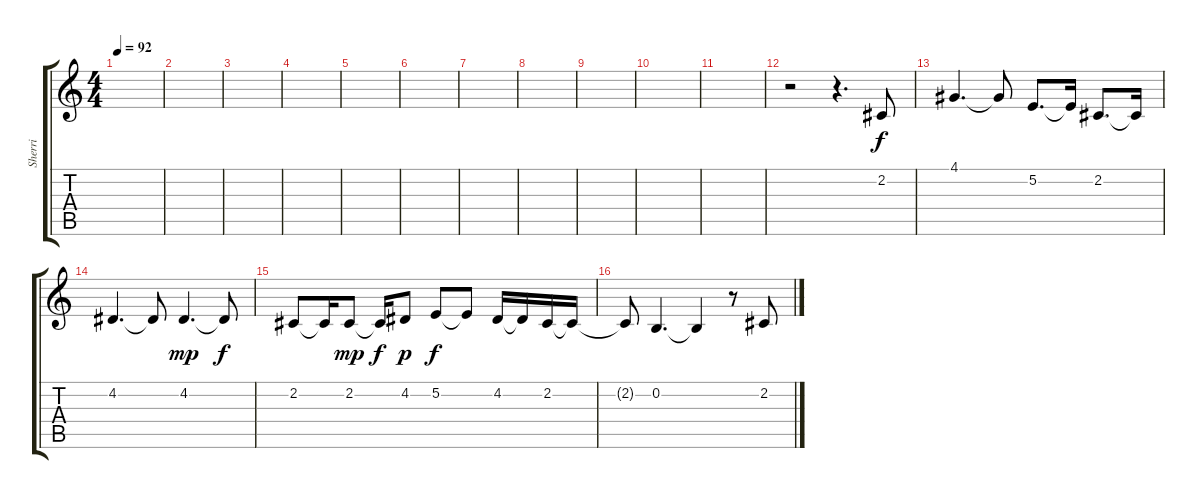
\track ("Sherri" "Sherri") {instrument acousticgrandpiano}
\staff {score tabs}
\tuning (E4 B3 G3 D3 A2 E2) {hide}
\ts (4 4)
\tempo 92
\clef g2
\ks c
|
|
|
|
|
|
|
|
|
|
|
r.2 r.4{d} 2.2.8 |
4.1.4{d} 4.1{t}.8 5.2.8{d} 5.2{t}.16 2.2.8{d} 2.2{t}.16 |
4.2.4{d} 4.2{t}.8 4.2.4{d dy mp} 4.2{t}.8{dy f} |
2.2.8 2.2{t}.16 2.2.8{dy mp} 2.2{t}.16{dy f} 4.2.8{dy p} 5.2.8{dy f} 5.2{t}.8 4.2.16 4.2{t}.16 2.2.16 2.2{t}.16 |
2.2{t}.8 0.2.4{d} 0.2{t}.4 r.8 2.2.8
